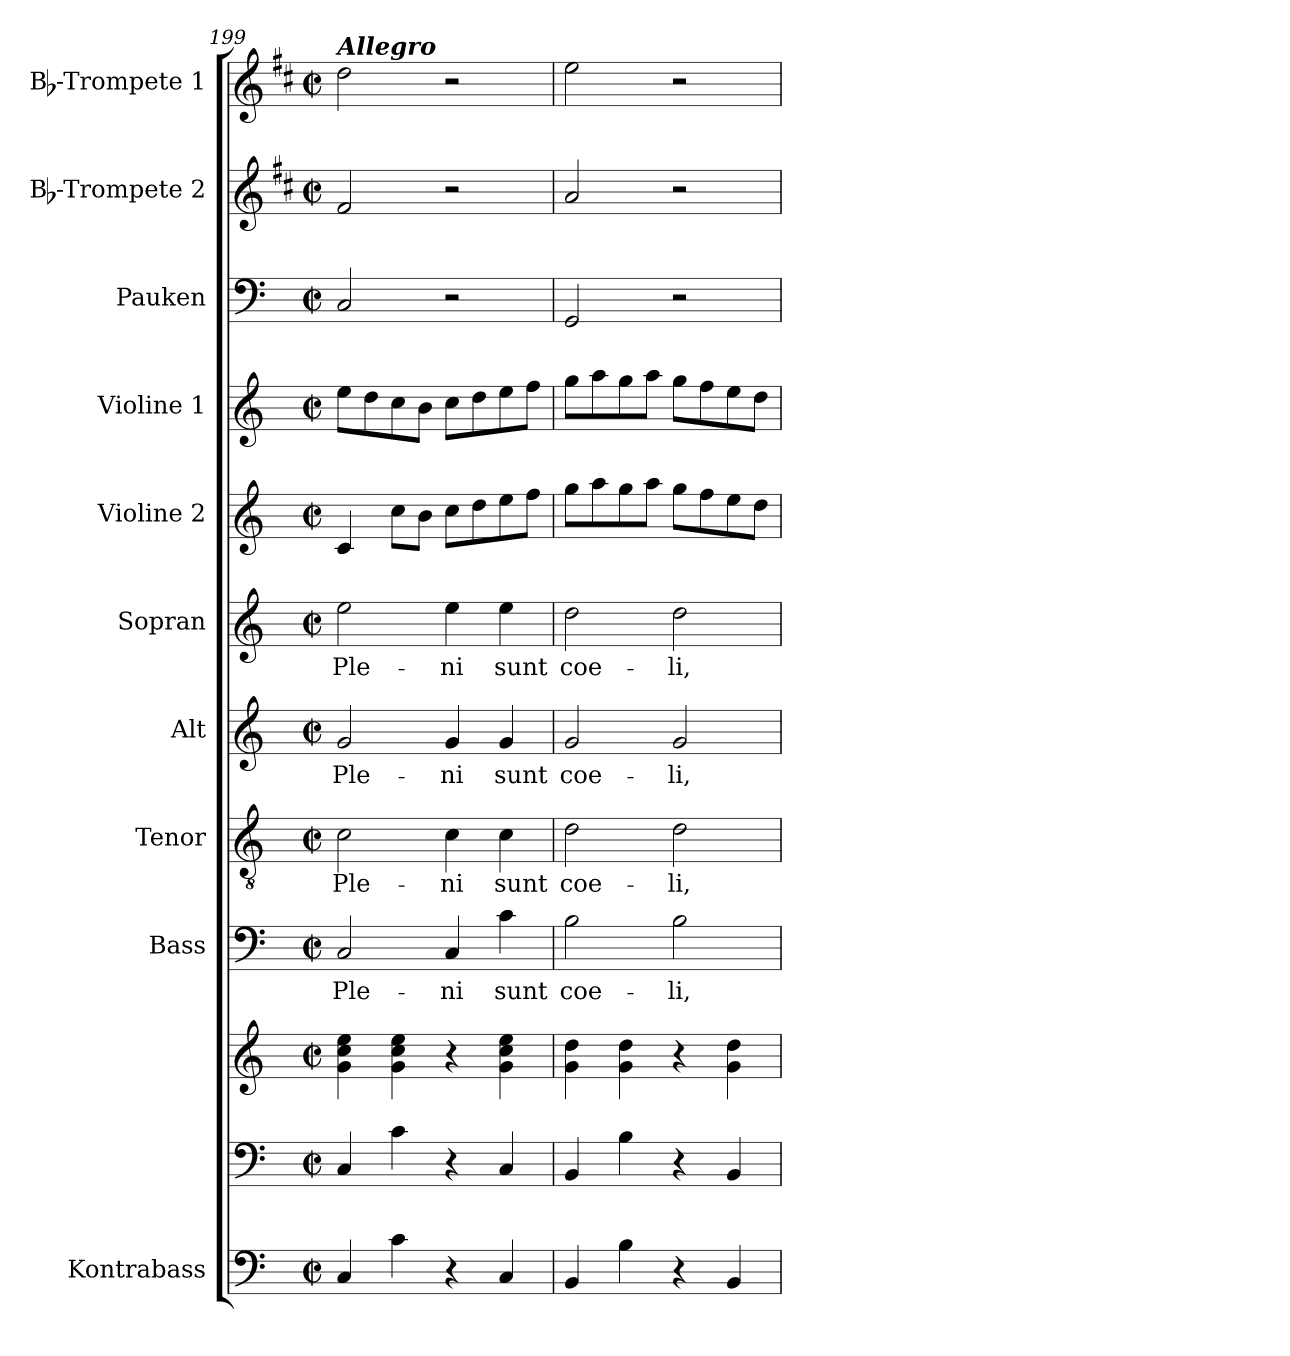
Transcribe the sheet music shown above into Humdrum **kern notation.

**kern	**kern	**kern	**kern	**text	**kern	**text	**kern	**text	**kern	**text	**kern	**kern	**kern	**kern	**kern
*part11	*part10	*part10	*part9	*part9	*part8	*part8	*part7	*part7	*part6	*part6	*part5	*part4	*part3	*part2	*part1
*staff12	*staff11	*staff10	*staff9	*staff9	*staff8	*staff8	*staff7	*staff7	*staff6	*staff6	*staff5	*staff4	*staff3	*staff2	*staff1
*I"Kontrabass	*	*	*I"Bass	*	*I"Tenor	*	*I"Alt	*	*I"Sopran	*	*I"Violine 2	*I"Violine 1	*I"Pauken	*I"Bb-Trompete 2	*I"Bb-Trompete 1
*I'Kb.	*	*	*I'B.	*	*I'T.	*	*I'A.	*	*I'S.	*	*I'Vl. 2	*I'Vl. 1	*I'Pk.	*I'Bb Trp. 2	*I'Bb Trp. 1
*clefF4	*clefF4	*clefG2	*clefF4	*	*clefGv2	*	*clefG2	*	*clefG2	*	*clefG2	*clefG2	*clefF4	*clefG2	*clefG2
*ITrd7c12	*	*	*	*	*	*	*	*	*	*	*	*	*	*ITrd1c2	*ITrd1c2
*k[]	*k[]	*k[]	*k[]	*	*k[]	*	*k[]	*	*k[]	*	*k[]	*k[]	*k[]	*k[]	*k[]
*C:	*C:	*C:	*C:	*	*C:	*	*C:	*	*C:	*	*C:	*C:	*C:	*C:	*C:
*M2/2	*M2/2	*M2/2	*M2/2	*	*M2/2	*	*M2/2	*	*M2/2	*	*M2/2	*M2/2	*M2/2	*M2/2	*M2/2
*met(c|)	*met(c|)	*met(c|)	*met(c|)	*	*met(c|)	*	*met(c|)	*	*met(c|)	*	*met(c|)	*met(c|)	*met(c|)	*met(c|)	*met(c|)
=199	=199	=199	=199	=199	=199	=199	=199	=199	=199	=199	=199	=199	=199	=199	=199
!	!	!	!	!	!	!	!	!	!	!	!	!	!	!	!LO:TX:a:Bi:t=Allegro
!	!	!	!	!LO:LY:b	!	!LO:LY:b	!	!LO:LY:b	!	!LO:LY:b	!	!	!	!	!
4CC/	4C/	4g\ 4cc\ 4ee\	2C/	Ple-	2c\	Ple-	2g/	Ple-	2ee\	Ple-	4c/	8ee\L	2C/	2e/	2cc\
.	.	.	.	.	.	.	.	.	.	.	.	8dd\	.	.	.
4C\	4c\	4g\ 4cc\ 4ee\	.	.	.	.	.	.	.	.	8cc\L	8cc\	.	.	.
.	.	.	.	.	.	.	.	.	.	.	8b\J	8b\J	.	.	.
!	!	!	!	!LO:LY:b	!	!LO:LY:b	!	!LO:LY:b	!	!LO:LY:b	!	!	!	!	!
4r	4r	4r	4C/	-ni	4c\	-ni	4g/	-ni	4ee\	-ni	8cc\L	8cc\L	2r	2r	2r
.	.	.	.	.	.	.	.	.	.	.	8dd\	8dd\	.	.	.
!	!	!	!	!LO:LY:b	!	!LO:LY:b	!	!LO:LY:b	!	!LO:LY:b	!	!	!	!	!
4CC/	4C/	4g\ 4cc\ 4ee\	4c\	sunt	4c\	sunt	4g/	sunt	4ee\	sunt	8ee\	8ee\	.	.	.
.	.	.	.	.	.	.	.	.	.	.	8ff\J	8ff\J	.	.	.
=200	=200	=200	=200	=200	=200	=200	=200	=200	=200	=200	=200	=200	=200	=200	=200
!	!	!	!	!LO:LY:b	!	!LO:LY:b	!	!LO:LY:b	!	!LO:LY:b	!	!	!	!	!
4BBB/	4BB/	4g\ 4dd\	2B\	coe-	2d\	coe-	2g/	coe-	2dd\	coe-	8gg\L	8gg\L	2GG/	2g/	2dd\
.	.	.	.	.	.	.	.	.	.	.	8aa\	8aa\	.	.	.
4BB\	4B\	4g\ 4dd\	.	.	.	.	.	.	.	.	8gg\	8gg\	.	.	.
.	.	.	.	.	.	.	.	.	.	.	8aa\J	8aa\J	.	.	.
!	!	!	!	!LO:LY:b	!	!LO:LY:b	!	!LO:LY:b	!	!LO:LY:b	!	!	!	!	!
4r	4r	4r	2B\	-li,	2d\	-li,	2g/	-li,	2dd\	-li,	8gg\L	8gg\L	2r	2r	2r
.	.	.	.	.	.	.	.	.	.	.	8ff\	8ff\	.	.	.
4BBB/	4BB/	4g\ 4dd\	.	.	.	.	.	.	.	.	8ee\	8ee\	.	.	.
.	.	.	.	.	.	.	.	.	.	.	8dd\J	8dd\J	.	.	.
=	=	=	=	=	=	=	=	=	=	=	=	=	=	=	=
*-	*-	*-	*-	*-	*-	*-	*-	*-	*-	*-	*-	*-	*-	*-	*-
